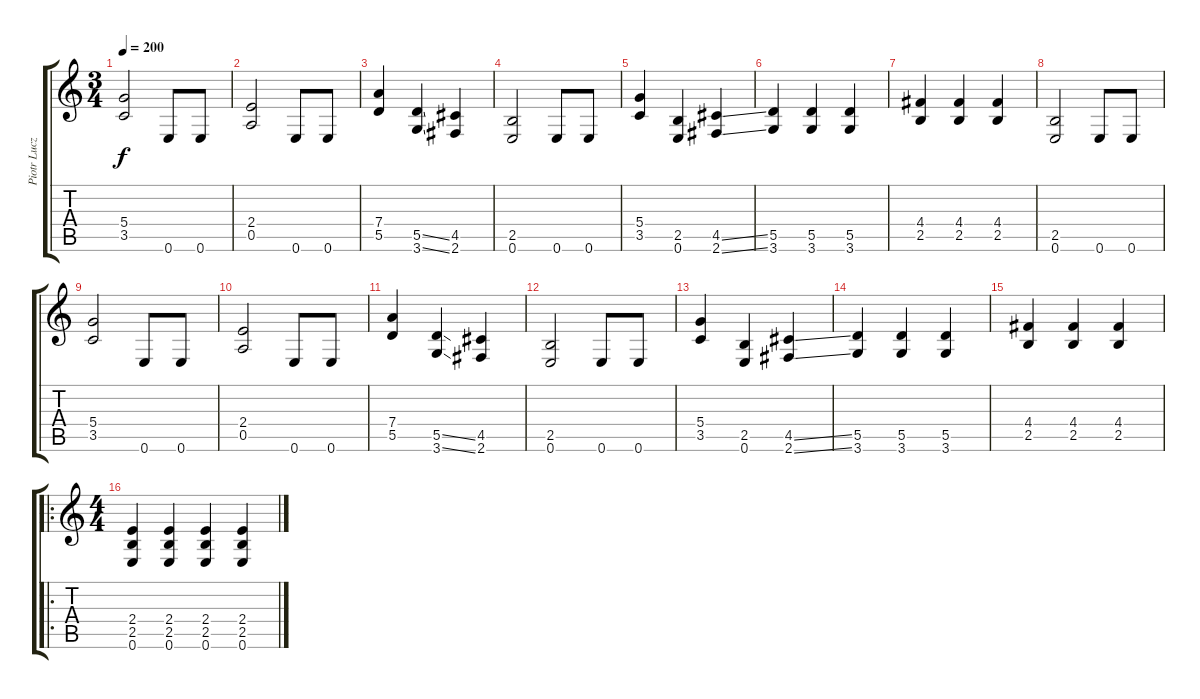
\track ("Piotr Luczyk - Dist" "Piotr Lucz") {instrument distortionguitar}
\staff {score tabs}
\tuning (E4 B3 G3 D3 A2 E2) {hide}
\ts (3 4)
\tempo 200
\clef g2
\ks c
(5.4 3.5).2{dy f} 0.6.8 0.6.8 |
(2.4 0.5).2 0.6.8 0.6.8 |
(7.4 5.5).4 (5.5{ss} 3.6{ss}).4 (4.5 2.6).4 |
(2.5 0.6).2 0.6.8 0.6.8 |
(5.4 3.5).4 (2.5 0.6).4 (4.5{ss} 2.6{ss}).4 |
(5.5 3.6).4 (5.5 3.6).4 (5.5 3.6).4 |
(4.4 2.5).4 (4.4 2.5).4 (4.4 2.5).4 |
(2.5 0.6).2 0.6.8 0.6.8 |
(5.4 3.5).2 0.6.8 0.6.8 |
(2.4 0.5).2 0.6.8 0.6.8 |
(7.4 5.5).4 (5.5{ss} 3.6{ss}).4 (4.5 2.6).4 |
(2.5 0.6).2 0.6.8 0.6.8 |
(5.4 3.5).4 (2.5 0.6).4 (4.5{ss} 2.6{ss}).4 |
(5.5 3.6).4 (5.5 3.6).4 (5.5 3.6).4 |
(4.4 2.5).4 (4.4 2.5).4 (4.4 2.5).4 |
\ro
\ts (4 4)
(2.4 2.5 0.6).4 (2.4 2.5 0.6).4 (2.4 2.5 0.6).4 (2.4 2.5 0.6).4
